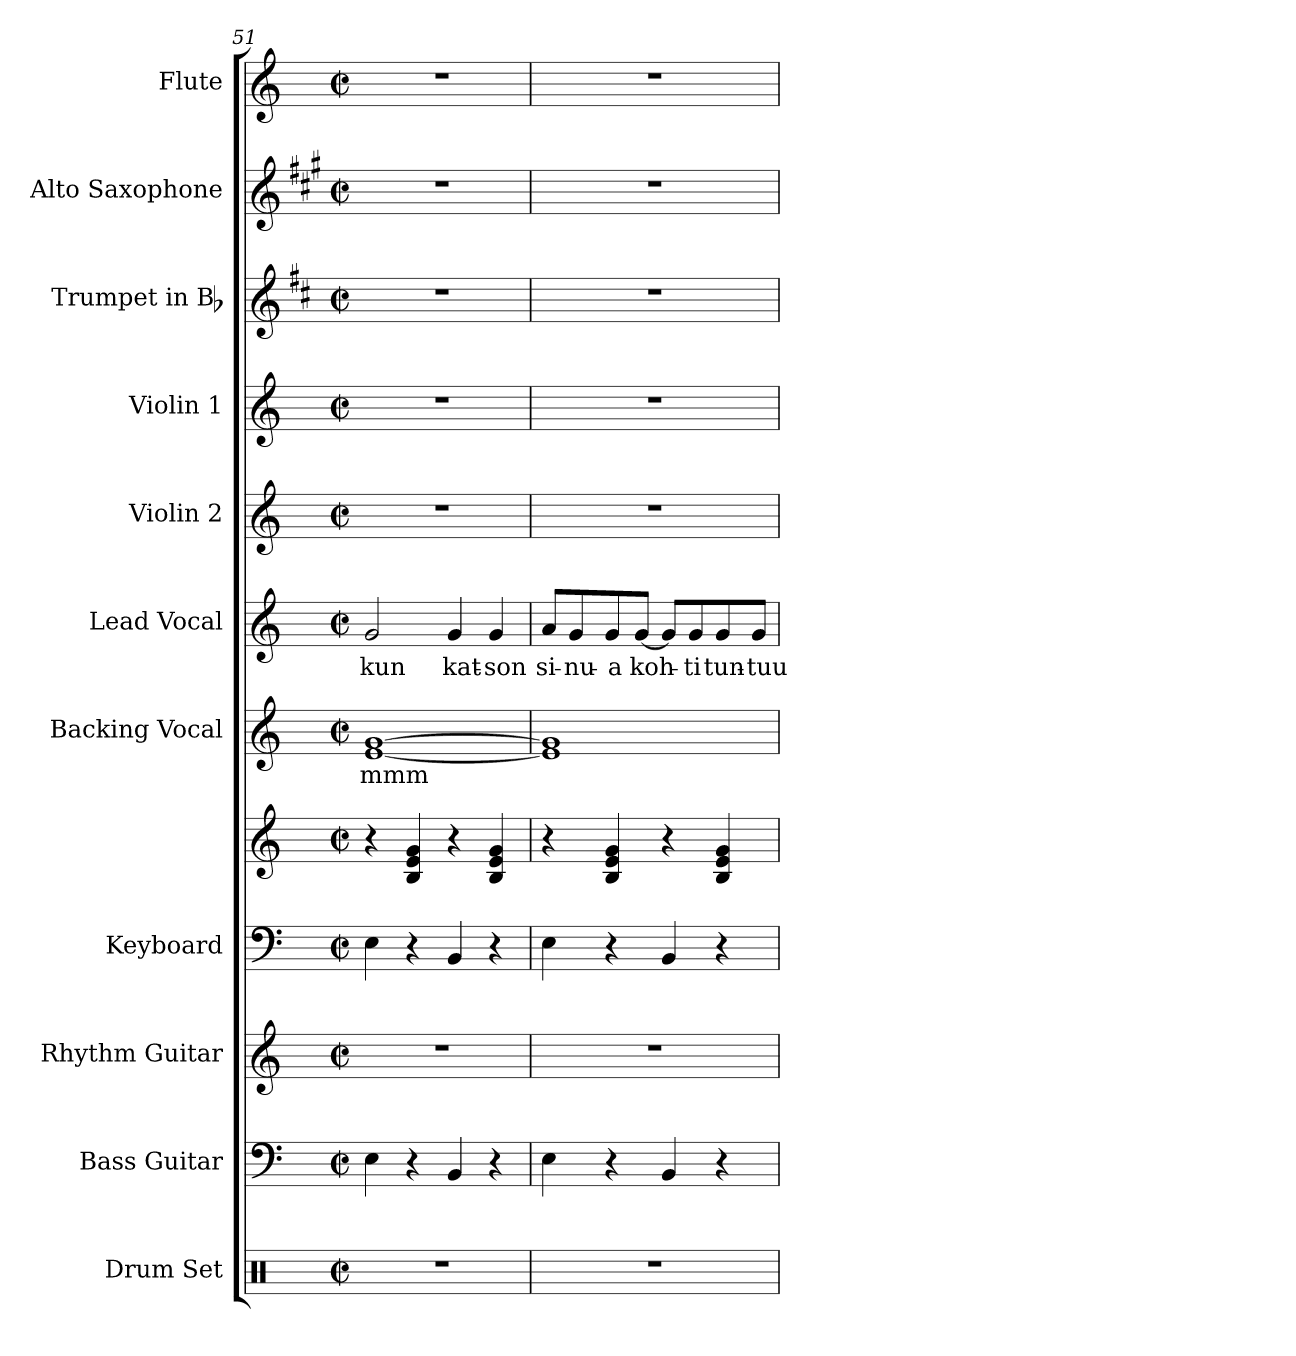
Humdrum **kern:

**kern	**kern	**kern	**kern	**kern	**kern	**text	**kern	**text	**kern	**kern	**kern	**kern	**kern
*part11	*part10	*part9	*part8	*part8	*part7	*part7	*part6	*part6	*part5	*part4	*part3	*part2	*part1
*staff12	*staff11	*staff10	*staff9	*staff8	*staff7	*staff7	*staff6	*staff6	*staff5	*staff4	*staff3	*staff2	*staff1
*I"Drum Set	*I"Bass Guitar	*I"Rhythm Guitar	*I"Keyboard	*	*I"Backing Vocal	*	*I"Lead Vocal	*	*I"Violin 2	*I"Violin 1	*I"Trumpet in Bb	*I"Alto Saxophone	*I"Flute
*I'Dr.	*I'Bass	*I'Rhy.	*I'Kbd.	*	*	*	*	*	*I'Vln. 2	*I'Vln. 1	*I'Tpt.	*I'Alto Sax.	*I'Fl.
*clefX	*clefF4	*clefG2	*clefF4	*clefG2	*clefG2	*	*clefG2	*	*clefG2	*clefG2	*clefG2	*clefG2	*clefG2
*	*ITrd7c12	*ITrd7c12	*	*	*	*	*	*	*	*	*ITrd1c2	*ITrd5c9	*
*k[]	*k[]	*k[]	*k[]	*k[]	*k[]	*	*k[]	*	*k[]	*k[]	*k[]	*k[]	*k[]
*C:	*C:	*C:	*C:	*C:	*C:	*	*C:	*	*C:	*C:	*C:	*C:	*C:
*M2/2	*M2/2	*M2/2	*M2/2	*M2/2	*M2/2	*	*M2/2	*	*M2/2	*M2/2	*M2/2	*M2/2	*M2/2
*met(c|)	*met(c|)	*met(c|)	*met(c|)	*met(c|)	*met(c|)	*	*met(c|)	*	*met(c|)	*met(c|)	*met(c|)	*met(c|)	*met(c|)
=51	=51	=51	=51	=51	=51	=51	=51	=51	=51	=51	=51	=51	=51
!	!	!	!	!	!	!LO:LY:b:color=#000000	!	!	!	!	!	!	!
!	!	!	!	!	!	!	!	!LO:LY:b:color=#000000	!	!	!	!	!
1r	4EEi\	1r	4Ei\	4r	[<1ei [>1gi	mmm	2gi/	kun	1r	1r	1r	1r	1r
.	4r	.	4r	4Bi/ 4ei 4gi	.	.	.	.	.	.	.	.	.
!	!	!	!	!	!	!	!	!LO:LY:b:color=#000000	!	!	!	!	!
.	4BBBi/	.	4BBi/	4r	.	.	4gi/	kat-	.	.	.	.	.
!	!	!	!	!	!	!	!	!LO:LY:b:color=#000000	!	!	!	!	!
.	4r	.	4r	4Bi/ 4ei 4gi	.	.	4gi/	-son	.	.	.	.	.
=52	=52	=52	=52	=52	=52	=52	=52	=52	=52	=52	=52	=52	=52
!	!	!	!	!	!	!	!	!LO:LY:b:color=#000000	!	!	!	!	!
1r	4EEi\	1r	4Ei\	4r	1ei] 1gi]	.	8ai/L	si-	1r	1r	1r	1r	1r
!	!	!	!	!	!	!	!	!LO:LY:b:color=#000000	!	!	!	!	!
.	.	.	.	.	.	.	8gi/	-nu-	.	.	.	.	.
!	!	!	!	!	!	!	!	!LO:LY:b:color=#000000	!	!	!	!	!
.	4r	.	4r	4Bi/ 4ei 4gi	.	.	8gi/	-a	.	.	.	.	.
!	!	!	!	!	!	!	!	!LO:LY:b:color=#000000	!	!	!	!	!
.	.	.	.	.	.	.	[<8gi/J	koh-	.	.	.	.	.
.	4BBBi/	.	4BBi/	4r	.	.	8gi/L]	.	.	.	.	.	.
!	!	!	!	!	!	!	!	!LO:LY:b:color=#000000	!	!	!	!	!
.	.	.	.	.	.	.	8gi/	-ti	.	.	.	.	.
!	!	!	!	!	!	!	!	!LO:LY:b:color=#000000	!	!	!	!	!
.	4r	.	4r	4Bi/ 4ei 4gi	.	.	8gi/	tun-	.	.	.	.	.
!	!	!	!	!	!	!	!	!LO:LY:b:color=#000000	!	!	!	!	!
.	.	.	.	.	.	.	8gi/J	-tuu	.	.	.	.	.
=	=	=	=	=	=	=	=	=	=	=	=	=	=
*-	*-	*-	*-	*-	*-	*-	*-	*-	*-	*-	*-	*-	*-
